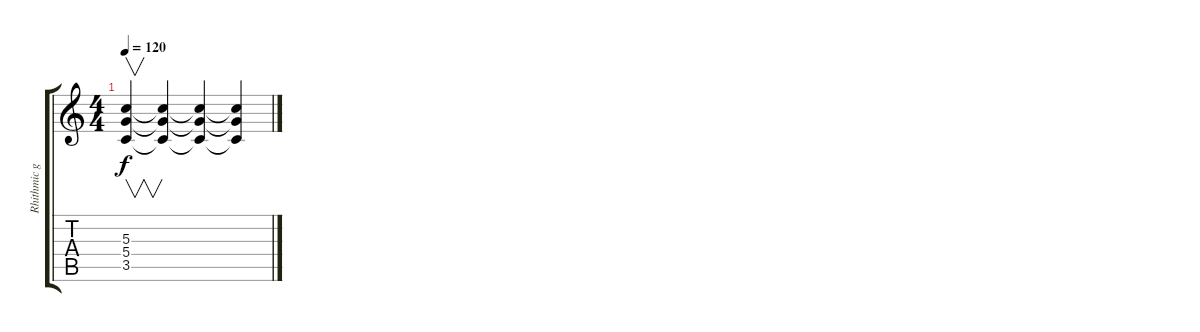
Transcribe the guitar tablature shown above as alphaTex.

\track ("Rhithmic guitar" "Rhithmic g") {instrument distortionguitar}
\staff {score tabs}
\tuning (E4 B3 G3 D3 A2 E2) {hide}
\ts (4 4)
\tempo 120
\clef g2
\ks c
(5.3 5.4 3.5).4{v dy f volume 12} (5.3{t} 5.4{t} 3.5{t}).4 (5.3{t} 5.4{t} 3.5{t}).4{volume 6} (5.3{t} 5.4{t} 3.5{t}).4
